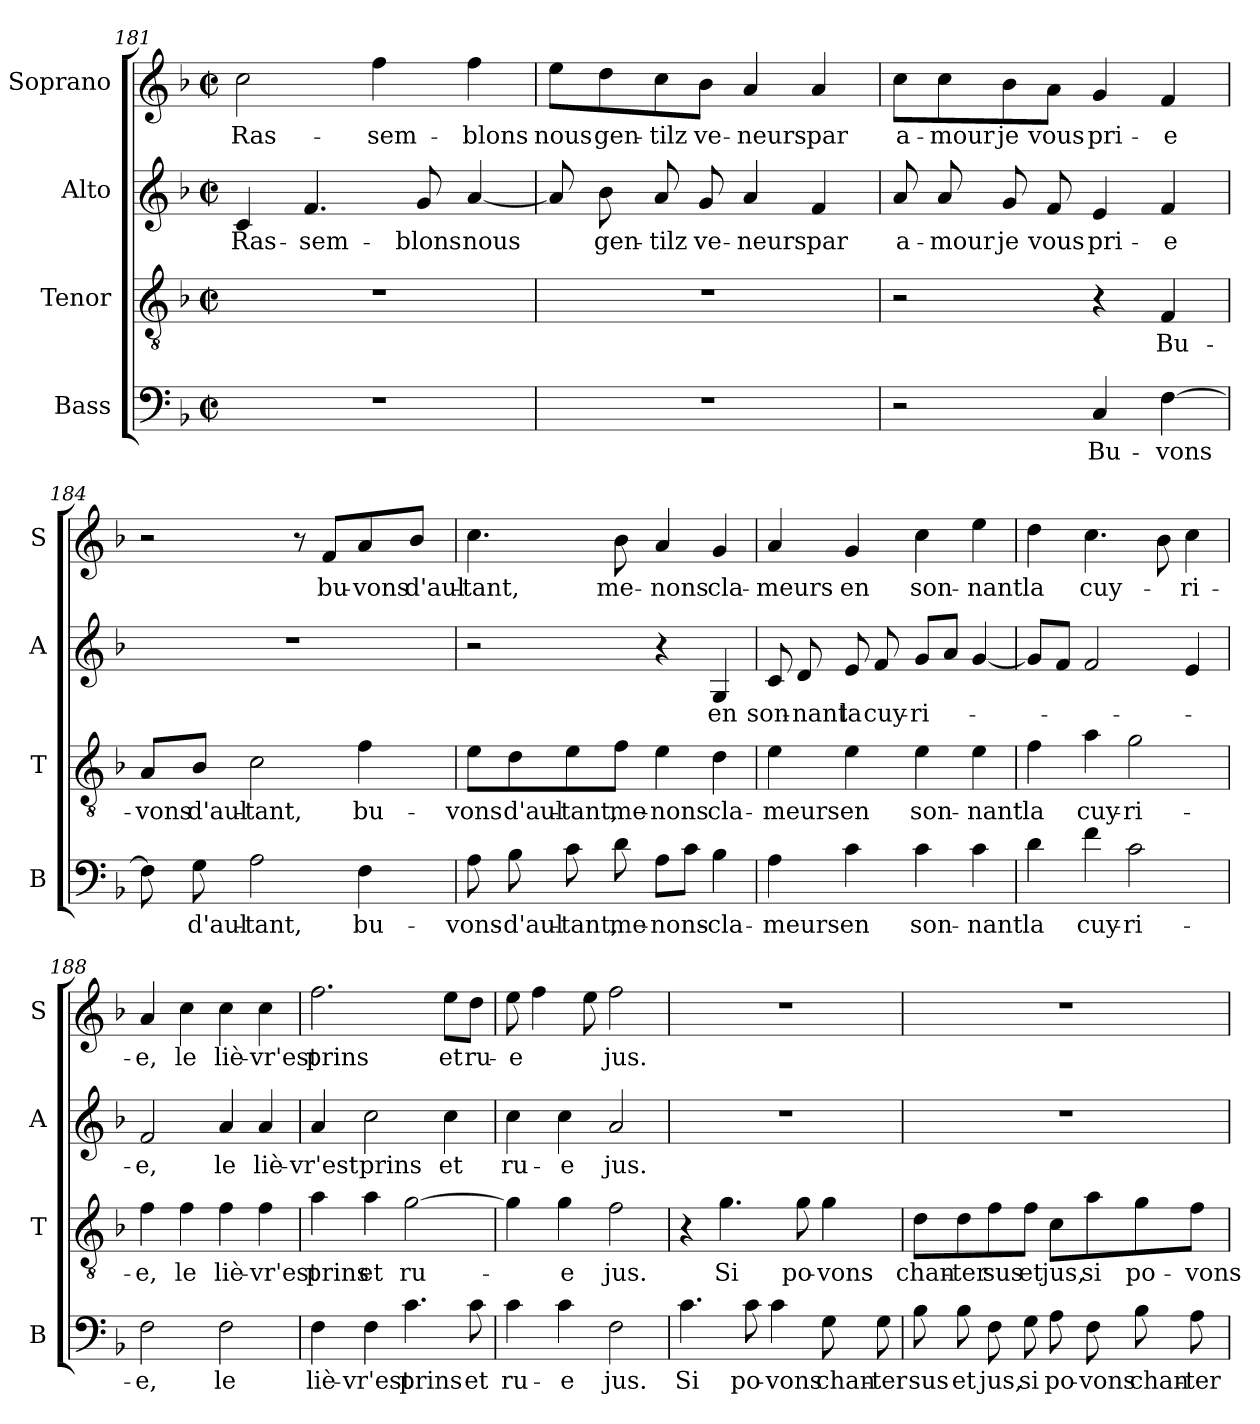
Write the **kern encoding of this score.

**kern	**text	**kern	**text	**kern	**text	**kern	**text
*part4	*part4	*part3	*part3	*part2	*part2	*part1	*part1
*staff4	*staff4	*staff3	*staff3	*staff2	*staff2	*staff1	*staff1
*I"Bass	*	*I"Tenor	*	*I"Alto	*	*I"Soprano	*
*I'B	*	*I'T	*	*I'A	*	*I'S	*
!!LO:LB:g=z
*clefF4	*	*clefGv2	*	*clefG2	*	*clefG2	*
*k[b-]	*	*k[b-]	*	*k[b-]	*	*k[b-]	*
*F:	*	*F:	*	*F:	*	*F:	*
*M2/2	*	*M2/2	*	*M2/2	*	*M2/2	*
*met(c|)	*	*met(c|)	*	*met(c|)	*	*met(c|)	*
=181	=181	=181	=181	=181	=181	=181	=181
1r	.	1r	.	4c/	Ras-	2cc\	Ras-
.	.	.	.	4.f/	-sem-	.	.
.	.	.	.	.	.	4ff\	-sem-
.	.	.	.	8g/	-blons	.	.
.	.	.	.	[4a/	nous	4ff\	-blons
=182	=182	=182	=182	=182	=182	=182	=182
1r	.	1r	.	8a/]	.	8ee\L	nous
.	.	.	.	8b-\	gen-	8dd\	gen-
.	.	.	.	8a/	-tilz	8cc\	-tilz
.	.	.	.	8g/	ve-	8b-\J	ve-
.	.	.	.	4a/	-neurs	4a/	-neurs
.	.	.	.	4f/	par	4a/	par
=183	=183	=183	=183	=183	=183	=183	=183
2r	.	2r	.	8a/	a-	8cc\L	a-
.	.	.	.	8a/	-mour	8cc\	-mour
.	.	.	.	8g/	je	8b-\	je
.	.	.	.	8f/	vous	8a\J	vous
4C/	Bu-	4r	.	4e/	pri-	4g/	pri-
[4F\	-vons	4F/	-Bu-	4f/	-e	4f/	-e
!!LO:LB:g=z
=184	=184	=184	=184	=184	=184	=184	=184
8F\]	.	8A/L	-vons	1r	.	2r	.
8G\	d'aul-	8B-/J	d'aul-	.	.	.	.
2A\	-tant,	2c\	-tant,	.	.	.	.
.	.	.	.	.	.	8r	.
.	.	.	.	.	.	8f/L	bu-
4F\	bu-	4f\	bu-	.	.	8a/	-vons
.	.	.	.	.	.	8b-/J	d'aul-
=185	=185	=185	=185	=185	=185	=185	=185
8A\	-vons-	8e\L	-vons	2r	.	4.cc\	-tant,
8B-\	-d'aul-	8d\	d'aul-	.	.	.	.
8c\	-tant,	8e\	-tant,	.	.	.	.
8d\	me-	8f\J	me-	.	.	8b-\	me-
8A\L	-nons-	4e\	-nons	4r	.	4a/	-nons
8c\J	.	.	.	.	.	.	.
4B-\	-cla-	4d\	cla-	4G/	en	4g/	cla-
=186	=186	=186	=186	=186	=186	=186	=186
4A\	-meurs	4e\	-meurs	8c/	son-	4a/	-meurs
.	.	.	.	8d/	-nant	.	.
4c\	en	4e\	en	8e/	la	4g/	en
.	.	.	.	8f/	cuy-	.	.
4c\	son-	4e\	son-	8g/L	-ri-	4cc\	son-
.	.	.	.	8a/J	.	.	.
4c\	-nant	4e\	-nant	[4g/	.	4ee\	-nant
!!LO:LB:g=z
=187	=187	=187	=187	=187	=187	=187	=187
4d\	la	4f\	la	8g/L]	.	4dd\	la
.	.	.	.	8f/J	.	.	.
4f\	cuy-	4a\	cuy-	2f/	.	4.cc\	cuy-
2c\	-ri-	2g\	-ri-	.	.	.	.
.	.	.	.	.	.	8b-\	.
.	.	.	.	4e/	.	4cc\	-ri-
=188	=188	=188	=188	=188	=188	=188	=188
2F\	-e,	4f\	-e,	2f/	-e,	4a/	-e,
.	.	4f\	le	.	.	4cc\	le
2F\	le	4f\	liè-	4a/	le	4cc\	liè-
.	.	4f\	-vr'est	4a/	liè-	4cc\	-vr'est
=189	=189	=189	=189	=189	=189	=189	=189
4F\	liè-	4a\	prins	4a/	-vr'est	2.ff\	prins
4F\	-vr'est	4a\	et	2cc\	prins	.	.
4.c\	prins	[2g\	ru-	.	.	.	.
.	.	.	.	4cc\	et	8ee\L	et
8c\	et	.	.	.	.	8dd\J	ru-
=190	=190	=190	=190	=190	=190	=190	=190
4c\	ru-	4g\]	.	4cc\	ru-	8ee\	-e
.	.	.	.	.	.	4ff\	.
4c\	-e	4g\	-e	4cc\	-e	.	.
.	.	.	.	.	.	8ee\	.
2F\	jus.	2f\	jus.	2a/	jus.	2ff\	jus.
!!LO:PB:g=z
=191	=191	=191	=191	=191	=191	=191	=191
4.c\	Si	4r	.	1r	.	1r	.
.	.	4.g\	Si	.	.	.	.
8c\	po-	.	.	.	.	.	.
4c\	-vons	.	.	.	.	.	.
.	.	8g\	po-	.	.	.	.
8G\	chan-	4g\	-vons	.	.	.	.
8G\	-ter	.	.	.	.	.	.
=192	=192	=192	=192	=192	=192	=192	=192
8B-\	sus	8d\L	chan-	1r	.	1r	.
8B-\	et	8d\	-ter	.	.	.	.
8F\	jus,	8f\	sus	.	.	.	.
8G\	si	8f\J	et	.	.	.	.
8A\	po-	8c\L	jus,	.	.	.	.
8F\	-vons	8a\	si	.	.	.	.
8B-\	chan-	8g\	po-	.	.	.	.
8A\	-ter	8f\J	-vons	.	.	.	.
=	=	=	=	=	=	=	=
*-	*-	*-	*-	*-	*-	*-	*-
